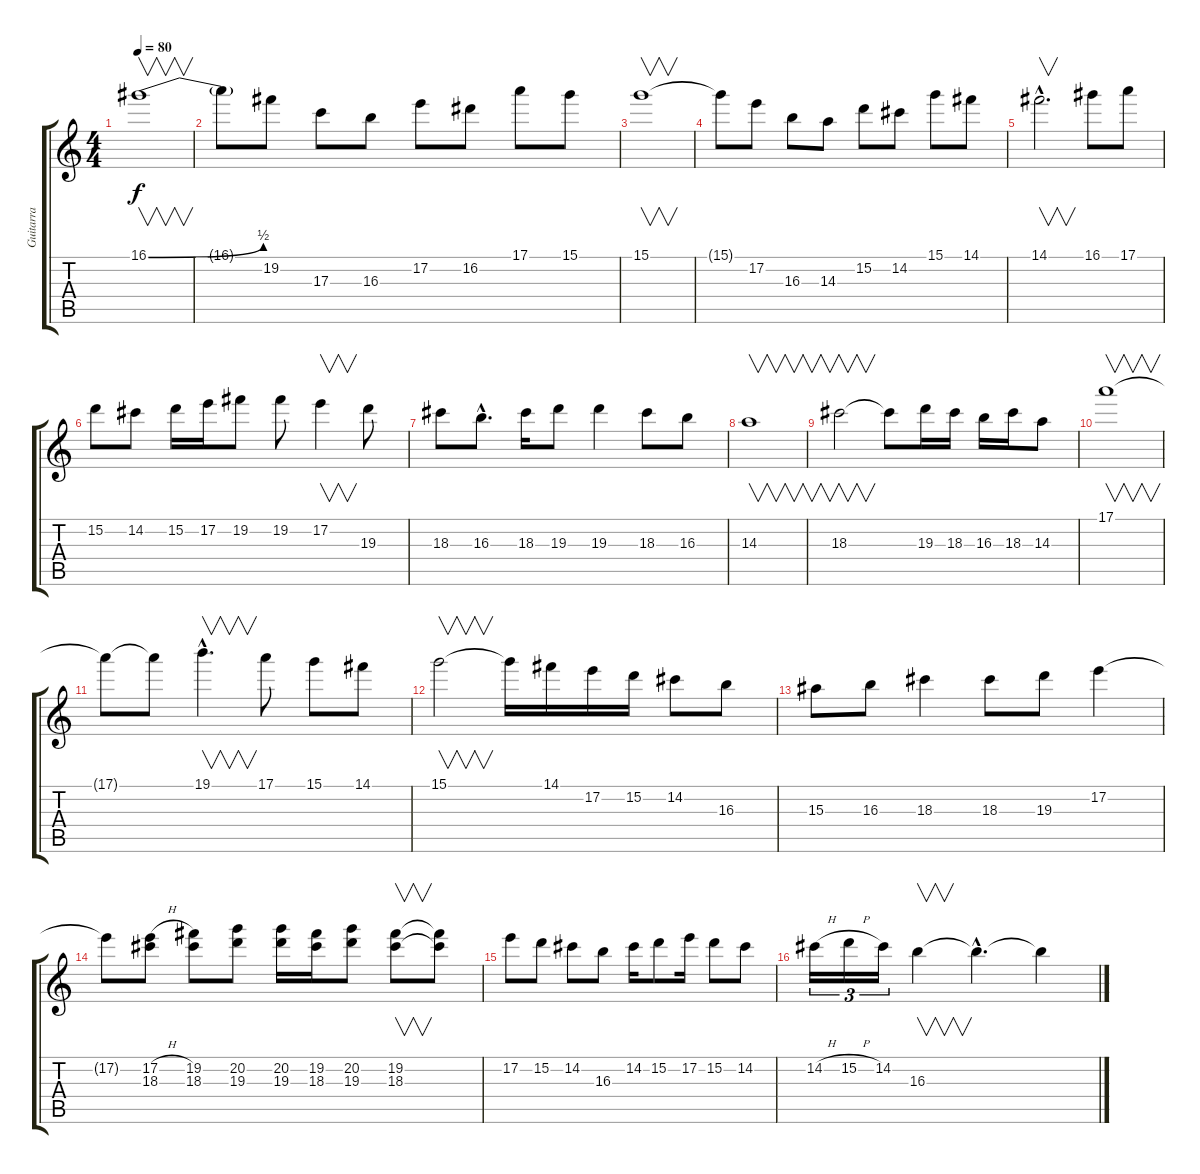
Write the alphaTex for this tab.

\track ("Guitarra" "Guitarra") {instrument distortionguitar}
\staff {score tabs}
\tuning (E4 B3 G3 D3 A2 E2) {hide}
\ts (4 4)
\tempo 80
\clef g2
\ks c
16.1{be (bend 0 0 60 2)}.1{v dy f} |
16.1{t}.8 19.2.8 17.3.8 16.3.8 17.2.8 16.2.8 17.1.8 15.1.8 |
15.1.1{v} |
15.1{t}.8 17.2.8 16.3.8 14.3.8 15.2.8 14.2.8 15.1.8 14.1.8 |
14.1{hac}.2{v d} 16.1.8 17.1.8 |
15.2.8 14.2.8 15.2.16 17.2.16 19.2.8 19.2.8 17.2.4{v} 19.3.8 |
18.3.8 16.3{hac}.8{d} 18.3.16 19.3.8 19.3.4 18.3.8 16.3.8 |
14.3.1{v} |
18.3.2{v} 18.3{t}.8 19.3.16 18.3.16 16.3.16 18.3.16 14.3.8 |
17.1.1{v} |
17.1{t}.8 17.1{t}.8 19.1{hac}.4{v d} 17.1.8 15.1.8 14.1.8 |
15.1.2{v} 15.1{t}.16 14.1.16 17.2.16 15.2.16 14.2.8 16.3.8 |
15.3.8 16.3.8 18.3.4 18.3.8 19.3.8 17.2.4 |
17.2{t}.8 (17.2{h} 18.3).8 (19.2 18.3).8 (20.2 19.3).8 (20.2 19.3).16 (19.2 18.3).16 (20.2 19.3).8 (19.2 18.3).8{v} (19.2{t} 18.3{t}).8 |
17.2.8 15.2.8 14.2.8 16.3.8 14.2.16 15.2.8 17.2.16 15.2.8 14.2.8 |
14.2{h}.16{tu (3 2)} 15.2{h}.16{tu (3 2)} 14.2.16{tu (3 2)} 16.3.4{v} 16.3{hac t}.4{d} 16.3{t}.4
